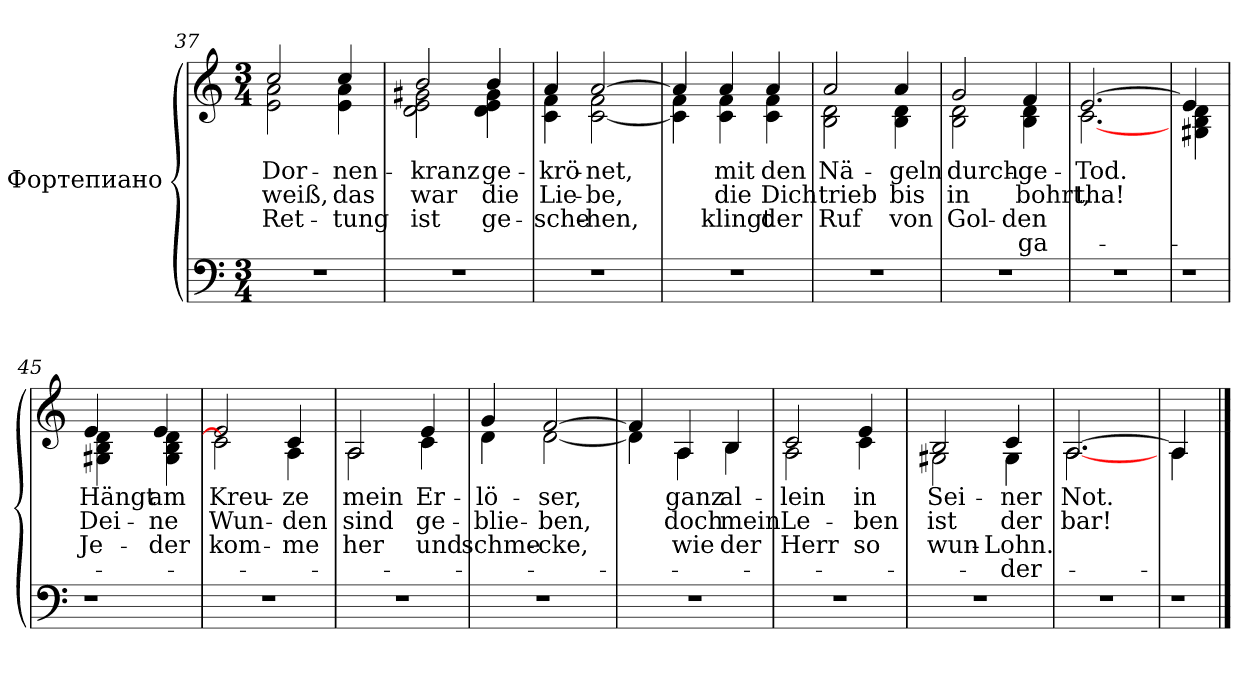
**kern	**kern	**text	**text	**text	**text
*part1	*part1	*part1	*part1	*part1	*part1
*staff2	*staff1	*staff1	*staff1	*staff1	*staff1
*I"Фортепиано	*	*	*	*	*
*clefF4	*clefG2	*	*	*	*
*k[]	*k[]	*	*	*	*
*a:	*a:	*	*	*	*
*M3/4	*M3/4	*	*	*	*
=37	=37	=37	=37	=37	=37
!LO:N:vis=1	!	!	!	!	!
!	!	!LO:LY:b:color=#000000	!LO:LY:b:color=#000000	!LO:LY:b:color=#000000	!
*	*^	*	*	*	*
2.r	2cci/	2ei\ 2ai	Dor-	weiß,	Ret-	.
!	!	!	!LO:LY:b:color=#000000	!LO:LY:b:color=#000000	!LO:LY:b:color=#000000	!
.	4cci/	4ei\ 4ai	-nen-	das	-tung	.
=38	=38	=38	=38	=38	=38	=38
!LO:N:vis=1	!	!	!	!	!	!
!	!	!	!LO:LY:b:color=#000000	!LO:LY:b:color=#000000	!LO:LY:b:color=#000000	!
2.r	2bi/	2di\ 2ei 2g#Xi	-kranz	war	ist	.
!	!	!	!LO:LY:b:color=#000000	!LO:LY:b:color=#000000	!LO:LY:b:color=#000000	!
.	4bi/	4di\ 4ei 4g#i	ge-	die	ge-	.
=39	=39	=39	=39	=39	=39	=39
!LO:N:vis=1	!	!	!	!	!	!
!	!	!	!LO:LY:b:color=#000000	!LO:LY:b:color=#000000	!LO:LY:b:color=#000000	!
2.r	4ai/	4ci\ 4fi	-krö-	Lie-	-sche-	.
!	!	!	!LO:LY:b:color=#000000	!LO:LY:b:color=#000000	!LO:LY:b:color=#000000	!
.	[>2ai/	[<2ci\ 2fi	-net,	-be,	-hen,	.
=40	=40	=40	=40	=40	=40	=40
!LO:N:vis=1	!	!	!	!	!	!
2.r	4ai/]	4ci\] 4fi	.	.	.	.
!	!	!	!LO:LY:b:color=#000000	!LO:LY:b:color=#000000	!LO:LY:b:color=#000000	!
.	4ai/	4ci\ 4fi	mit	die	klingt	.
!	!	!	!LO:LY:b:color=#000000	!LO:LY:b:color=#000000	!LO:LY:b:color=#000000	!
.	4ai/	4ci\ 4fi	den	Dich	der	.
=41	=41	=41	=41	=41	=41	=41
!LO:N:vis=1	!	!	!	!	!	!
!	!	!	!LO:LY:b:color=#000000	!LO:LY:b:color=#000000	!LO:LY:b:color=#000000	!
2.r	2ai/	2Bi\ 2di	Nä-	trieb	Ruf	.
!	!	!	!LO:LY:b:color=#000000	!LO:LY:b:color=#000000	!LO:LY:b:color=#000000	!
.	4ai/	4Bi\ 4di	-geln	bis	von	.
=42	=42	=42	=42	=42	=42	=42
!LO:N:vis=1	!	!	!	!	!	!
!	!	!	!LO:LY:b:color=#000000	!LO:LY:b:color=#000000	!LO:LY:b:color=#000000	!
2.r	2gi/	2Bi\ 2di	durch-	in	Gol-	.
!	!	!	!LO:LY:b:color=#000000	!LO:LY:b:color=#000000	!LO:LY:b:color=#000000	!LO:LY:b:color=#000000
.	4fi/	4Bi\ 4di	-ge-	-bohrt,	den	-ga-
=43	=43	=43	=43	=43	=43	=43
!LO:N:vis=1	!	!	!	!	!	!
!	!	!	!LO:LY:b:color=#000000	!LO:LY:b:color=#000000	!	!
2.r	[>2.ei/	[<2.ci\	Tod.	-tha!	.	.
=44	=44	=44	=44	=44	=44	=44
!LO:N:vis=1	!	!	!	!	!	!
4r	4ei/]	4G#Xi\ 4Bi 4di	.	.	.	.
!!LO:LB:g=z	!!
=45	=45	=45	=45	=45	=45	=45
!LO:N:vis=1	!	!	!	!	!	!
!	!	!	!LO:LY:b:color=#000000	!LO:LY:b:color=#000000	!LO:LY:b:color=#000000	!
2r	4ei/	4G#Xi\ 4Bi 4di	Hängt	Dei-	Je-	.
!	!	!	!LO:LY:b:color=#000000	!LO:LY:b:color=#000000	!LO:LY:b:color=#000000	!
.	4ei/	4G#i\ 4Bi 4di	am	-ne	-der	.
=46	=46	=46	=46	=46	=46	=46
!LO:N:vis=1	!	!	!	!	!	!
!	!	!	!LO:LY:b:color=#000000	!LO:LY:b:color=#000000	!LO:LY:b:color=#000000	!
2.r	2ei/	2ci\]	Kreu-	Wun-	kom-	.
!	!	!	!LO:LY:b:color=#000000	!LO:LY:b:color=#000000	!LO:LY:b:color=#000000	!
.	4ci/	4Ai\	-ze	-den	-me	.
=47	=47	=47	=47	=47	=47	=47
!LO:N:vis=1	!	!	!	!	!	!
!	!	!	!LO:LY:b:color=#000000	!LO:LY:b:color=#000000	!LO:LY:b:color=#000000	!
2.r	2Ai/	2Ai\	mein	sind	her	.
!	!	!	!LO:LY:b:color=#000000	!LO:LY:b:color=#000000	!LO:LY:b:color=#000000	!
.	4ei/	4ci\	Er-	ge-	und	.
=48	=48	=48	=48	=48	=48	=48
!LO:N:vis=1	!	!	!	!	!	!
!	!	!	!LO:LY:b:color=#000000	!LO:LY:b:color=#000000	!LO:LY:b:color=#000000	!
2.r	4gi/	4di\	-lö-	-blie-	schme-	.
!	!	!	!LO:LY:b:color=#000000	!LO:LY:b:color=#000000	!LO:LY:b:color=#000000	!
.	[>2fi/	[<2di\	-ser,	-ben,	-cke,	.
=49	=49	=49	=49	=49	=49	=49
!LO:N:vis=1	!	!	!	!	!	!
2.r	4fi/]	4di\]	.	.	.	.
!	!	!	!LO:LY:b:color=#000000	!LO:LY:b:color=#000000	!LO:LY:b:color=#000000	!
.	4Ai/	4Ai\	ganz	doch	wie	.
!	!	!	!LO:LY:b:color=#000000	!LO:LY:b:color=#000000	!LO:LY:b:color=#000000	!
.	4Bi/	4Bi\	al-	mein	der	.
=50	=50	=50	=50	=50	=50	=50
!LO:N:vis=1	!	!	!	!	!	!
!	!	!	!LO:LY:b:color=#000000	!LO:LY:b:color=#000000	!LO:LY:b:color=#000000	!
2.r	2ci/	2Ai\	-lein	Le-	Herr	.
!	!	!	!LO:LY:b:color=#000000	!LO:LY:b:color=#000000	!LO:LY:b:color=#000000	!
.	4ei/	4ci\	in	-ben	so	.
=51	=51	=51	=51	=51	=51	=51
!LO:N:vis=1	!	!	!	!	!	!
!	!	!	!LO:LY:b:color=#000000	!LO:LY:b:color=#000000	!LO:LY:b:color=#000000	!
2.r	2Bi/	2G#Xi\	Sei-	ist	wun-	.
!	!	!	!LO:LY:b:color=#000000	!LO:LY:b:color=#000000	!LO:LY:b:color=#000000	!LO:LY:b:color=#000000
.	4ci/	4G#i\	-ner	der	Lohn.	-der-
=52	=52	=52	=52	=52	=52	=52
!LO:N:vis=1	!	!	!	!	!	!
!	!	!	!LO:LY:b:color=#000000	!LO:LY:b:color=#000000	!	!
2.r	[>2.Ai/	[<2.Ai\	Not.	-bar!	.	.
=53	=53	=53	=53	=53	=53	=53
!LO:N:vis=1	!	!	!	!	!	!
4r	4Ai/]	4Ai\	.	.	.	.
*	*v	*v	*	*	*	*
==	==	==	==	==	==
*-	*-	*-	*-	*-	*-
